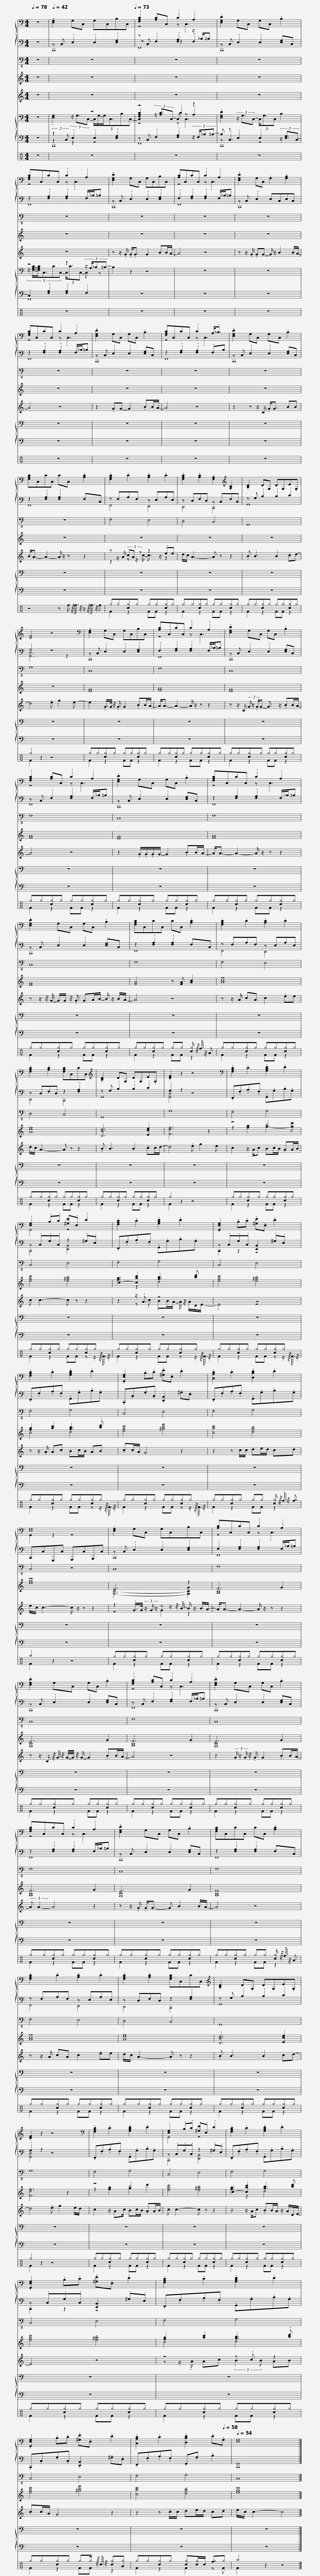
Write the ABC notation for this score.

X:1
%%score { ( 1 4 ) | ( 2 3 5 ) } 6 ( 7 8 ) ( 9 10 ) { ( 11 13 16 ) | ( 12 14 15 ) } ( 17 18 )
L:1/8
Q:1/4=78
M:4/4
I:linebreak $
K:C
V:1 bass
V:4 bass
V:2 bass
V:3 bass
V:5 bass
V:6 bass-8
V:7 treble
V:8 treble
V:9 treble
V:10 treble
V:11 bass
V:13 bass
V:16 bass
V:12 bass
V:14 bass
V:15 bass
V:17 perc
K:none
V:18 perc
K:none
V:1
 z8 |[Q:1/4=42] .[E,G,]2 G,C, G,C,B,C,[Q:1/4=73] | .[F,A,C]2 [A,C]C, .C2 .A,2 |$ .[E,G,D]2 G,C, G,C, .B,2 | [F,A,C]C,CC, .C2 .A,2 |$ %5
 .[E,G,D]2 G,C, G,C,B,C, | [A,C]C,CC, .C2 .A,2 | .[E,G,D]2 G,C, .G,2 .[G,B,]2 |$ [F,A,C]C,CC, .C2 .A,2 | .[E,G,D]2 G,C, G,C, .B,2 | %10
 [F,A,C]C,CC, .C2 A,<._B, | .[E,G,D]2 G,C, G,C, .B,2 |$ [F,A,C]C,CC, CC, .[A,C]2 | .[F,A,C]2 .C2 .[A,C]2 .C2 | .[F,A,C]2 .[A,C]2 .[F,A,]2[K:treble] .[A,C]2 |$ %15
 .[B,D]2 DG, DG,E.G, | [DF]4 z4 |[K:bass] .[E,G,]2 G,C, G,C,B,C, | [A,C]C,CC, .C2 .A,2 |$ .[E,G,D]2 G,C, G,C, .B,2 | %20
 .[F,A,C]2 [A,C]C, .C2 .A,2 | .[E,G,D]2 G,C, G,C, .B,2 |$ [F,A,C]C,CC, .C2 .A,2 | .[E,G,D]2 G,C, G,C, .B,2 | [F,A,C]C,CC, CC, .[A,C]2 |$ %25
 .[F,A,C]2 .C2 .[A,C]2 .C2 | .[F,A,C]2 .[A,C]2 [F,A,C]C,CC, |[K:treble] .[B,D]2 DG, DG,E.G, | .[DF]2 z2 z4 |$[K:bass] .[F,A,C]2 .C2 .[G,B,D]2 .D2 | %30
 .[E,G,]2 .B,.C [^G,E].E, .D2 | .[F,A,C]2 .C2 .[G,B,D]2 .D2 |$ .[G,,E,G,]2 .B,.C .[^G,E].E, .D2 | .[F,A,C]2 .C2 .[G,B,D]2 .D2 | .[G,,E,G,]2 .B,.C .[^G,E].E, .D2 |$ %35
 .[C,A,C]2 .C2 .[D,B,D]2 .D2 | [E,G,]8 | .[E,G,]2 G,C, G,C,B,C, |$ [A,C]C,CC, .C2 .A,2 | .[E,G,D]2 G,C, G,C, .B,2 | %40
 .[F,A,C]2 [A,C]C, .C2 .A,2 |$ .[E,G,D]2 G,C, G,C, .B,2 | [F,A,C]C,CC, .C2 .A,2 | .[E,G,D]2 G,C, G,C, .B,2 |$ [F,A,C]C,CC, CC, .[A,C]2 | %45
 .[F,A,C]2 .C2 .[A,C]2 .C2 | .[F,A,C]2 .[A,C]2 [F,A,C]C,CC, |[K:treble] .[B,D]2 DG, DG,E.G, |$ .[DF]2 z2 z4 |[K:bass] .[F,A,C]2 .C2 .[G,B,D]2 .D2 | %50
 .[E,G,]2 .B,.C [^G,E].E, .D2 | .[F,A,C]2 .C2 .[G,B,D]2 .D2 |$ .[G,,E,G,]2 .B,.C .[^G,E].E, .D2 | .[F,A,C]2 .C2 .[G,B,D]2 .D2 | .[G,,E,G,]2 .B,.C .[^G,E].E, .D2 |$ %55
 .[C,A,C]2 .C2[Q:1/4=67] .[D,B,D]2[Q:1/4=63] .D[Q:1/4=58].G, |[Q:1/4=54] [E,G,]8 |] %57
V:2
 z8 | z C, .E,2 .E,2 .[E,G,]2 | z C, .F,2 .[F,A,]2 z/ _B,/=B, |$ z C, .E,2 .E,2 [E,G,]C, | z2 .[F,A,]2 .[F,A,]2 F,/_B,/=B, |$ %5
 z C, .E,2 .E,2 .[E,G,]2 | .F,2 .[F,A,]2 .[F,A,]2 F,/_B,/=B, | z C, .E,2 E,C,E,C, |$ z2 .[F,A,]2 .[F,A,]2 F,/_B,/=B, | z C, .E,2 .E,2 [E,G,]C, | %10
 z2 .[F,A,]2 .[F,A,]2 .F,B, | z C, .E,2 .E,2 [E,G,]C, |$ z2 .[F,A,]2 .[F,A,]2 F,C, | z F,A,F, z E,A,E, | z D,F,D, z C,F,C, |$ %15
 z G, .B,2 .B,2 .C2 | G,4 z4 | z C, .E,2 .E,2 .[E,G,]2 | .F,2 .[F,A,]2 .[F,A,]2 F,/_B,/=B, |$ z C, .E,2 .E,2 [E,G,]C, | %20
 z C, .F,2 .[F,A,]2 F,/_B,/=B, | z C, .E,2 .E,2 [E,G,]C, |$ z2 .[F,A,]2 .[F,A,]2 F,/_B,/=B, | z C, .E,2 .E,2 [E,G,]C, | z2 .[F,A,]2 .[F,A,]2 F,C, |$ %25
 z F,A,F, z E,A,E, | z D,F,D, z2 .[F,A,]2 | z G, .B,2 .B,2 .C2 | .G,2 z2 z4 |$ .F,,.F,.A,.F, .G,,.G,.B,.G, | %30
 z .C,.G,.C, z2 .^G,.E, | .F,,.F,.A,.F, .G,,.G,.B,.G, |$ z .C,.G,.C, [E,,B,,]2 .^G,.E, | .F,,.F,.A,.F, .G,,.G,.B,.G, | .C,,.C,.G,.C, .[E,,B,,]2 .^G,.E, |$ %35
 .F,,.F,.A,.F, .G,,.G,.B,.G, | C,,C,G,,,C, A,,,C,B,,,C, | z C, .E,2 .E,2 .[E,G,]2 |$ .F,2 .[F,A,]2 .[F,A,]2 F,/_B,/=B, | z C, .E,2 .E,2 [E,G,]C, | %40
 z C, .F,2 .[F,A,]2 F,/_B,/=B, |$ z C, .E,2 .E,2 [E,G,]C, | z2 .[F,A,]2 .[F,A,]2 F,/_B,/=B, | z C, .E,2 .E,2 [E,G,]C, |$ z2 .[F,A,]2 .[F,A,]2 F,C, | %45
 z F,A,F, z E,A,E, | z D,F,D, z2 .[F,A,]2 | z G, .B,2 .B,2 .C2 |$ .G,2 z2 z4 | .F,,.F,.A,.F, .G,,.G,.B,.G, | %50
 z .C,.G,.C, z2 .^G,.E, | .F,,.F,.A,.F, .G,,.G,.B,.G, |$ z .C,.G,.C, [E,,B,,]2 .^G,.E, | .F,,.F,.A,.F, .G,,.G,.B,.G, | .C,,.C,.G,.C, .[E,,B,,]2 .^G,.E, |$ %55
 .F,,.F,.A,.F, .G,,.G, .B,2 | [C,,G,,]8 |] %57
V:3
 x8 | C,,8 | z4 z2 .F,2 |$ C,,8 | F,,8 |$ %5
 C,,8 | F,,8 | C,,8 |$ F,,8 | C,,8 | %10
 F,,8 | C,,8 |$ F,,8 | F,,4 E,,4 | D,,4 C,,4 |$ %15
 G,,8 | [G,,D,]6 z2 | C,,8 | F,,8 |$ C,,8 | %20
 F,,8 | C,,8 |$ F,,8 | C,,8 | F,,8 |$ %25
 F,,4 E,,4 | D,,4 C,,4 | G,,8 | [G,,D,]4 z4 |$ x8 | %30
 C,,4 [E,,B,,]4 | x8 |$ C,,2 z2 z4 | x8 | x8 |$ %35
 x8 | x8 | C,,8 |$ F,,8 | C,,8 | %40
 F,,8 |$ C,,8 | F,,8 | C,,8 |$ F,,8 | %45
 F,,4 E,,4 | D,,4 C,,4 | G,,8 |$ [G,,D,]4 z4 | x8 | %50
 C,,4 [E,,B,,]4 | x8 |$ C,,2 z2 z4 | x8 | x8 |$ %55
 x8 | x8 |] %57
V:4
 x8 | x8 | z4 z .C,3 |$ x8 | z4 z .C,3 |$ %5
 x8 | z4 z .C,3 | x8 |$ z4 z .C,3 | x8 | %10
 z4 z .C,3 | x8 |$ x8 | x8 | x6[K:treble] x2 |$ %15
 x8 | x8 |[K:bass] x8 | z4 z .C,3 |$ x8 | %20
 z4 z .C,3 | x8 |$ z4 z .C,3 | x8 | x8 |$ %25
 x8 | x8 |[K:treble] x8 | x8 |$[K:bass] x8 | %30
 G,,4 z4 | x8 |$ x8 | x8 | x8 |$ %35
 x8 | .G,,2 z2 z4 | x8 |$ z4 z .C,3 | x8 | %40
 z4 z .C,3 |$ x8 | z4 z .C,3 | x8 |$ x8 | %45
 x8 | x8 |[K:treble] x8 |$ x8 |[K:bass] x8 | %50
 G,,4 z4 | x8 |$ x8 | x8 | x8 |$ %55
 x8 | x8 |] %57
V:5
 x8 | x8 | F,,8 |$ x8 | x8 |$ %5
 x8 | x8 | x8 |$ x8 | x8 | %10
 x8 | x8 |$ x8 | x8 | x8 |$ %15
 x8 | x8 | x8 | x8 |$ x8 | %20
 x8 | x8 |$ x8 | x8 | x8 |$ %25
 x8 | x8 | x8 | x8 |$ x8 | %30
 x8 | x8 |$ x8 | x8 | x8 |$ %35
 x8 | x8 | x8 |$ x8 | x8 | %40
 x8 |$ x8 | x8 | x8 |$ x8 | %45
 x8 | x8 | x8 |$ x8 | x8 | %50
 x8 | x8 |$ x8 | x8 | x8 |$ %55
 x8 | x8 |] %57
V:6
 z8 | z8 | z8 |$ z8 | z8 |$ %5
 z8 | z8 | z8 |$ z8 | z8 | %10
 z8 | z8 |$ z8 | F,4 E,4 | D,4 C,4 |$ %15
 G,,8 | G,8 | C,8 | F,8 |$ C,8 | %20
 F,8 | C,8 |$ F,8 | C,8 | F,8 |$ %25
 F,4 E,4 | D,4 C,4 | G,,8 | G,8 |$ F,4 G,4 | %30
 C,4 E,4 | F,4 G,4 |$ C,4 E,4 | F,4 G,4 | C,4 E,4 |$ %35
 F,4 G,4 | C,4 z4 | C,8 |$ F,8 | C,8 | %40
 F,8 |$ C,8 | F,8 | C,8 |$ F,8 | %45
 F,4 E,4 | D,4 C,4 | G,,8 |$ G,8 | F,4 G,4 | %50
 C,4 E,4 | F,4 G,4 |$ C,4 E,4 | F,4 G,4 | C,4 E,4 |$ %55
 F,4 G,4 | C,8 |] %57
V:7
 z8 | z8 | z8 |$ z8 | z8 |$ %5
 z8 | z8 | z8 |$ z8 | z8 | %10
 z8 | z8 |$ z8 | z8 | z8 |$ %15
 z8 | z8 | [EG]8 | [FA]8 |$ [EG]8 | %20
 [FA]8 | [EG]8 |$ [FA]8 | [EG]8 | [FA]4 z [FA] [Ac]2 |$ %25
 [Acf]8 | [Adf]8 | [DBd]6 [Ece]2 | [Fdf]6 z2 |$ z4 b4 | %30
 [egc']4 [e^gb]4 | c2- [cac']2 [gb]3 [bd'] |$ [egc']4 [e^gb]4 | [fa]2 [ac']2 [gb]3 .[bd'] | [egc']4 [^gbe']4 |$ %35
 [cac']4 [dgb]4 | [egc']8 | E6 z2 |$ F6 G2 | E6 G2 | %40
 F6 G2 |$ E6 G2 | F6 G2 | E6 G2 |$ [A,CF]8 | %45
 [Acf]8 | [Adf]8 | [DBd]6 [Ece]2 |$ [Fdf]6 z2 | z4 b4 | %50
 [egc']4 [e^gb]4 | c2- [cac']2 [gb]3 [bd'] |$ [egc']4 [e^gb]4 | [fa]2 [ac']2 [gb]3 .[bd'] | [egc']4 [^gbe']4 |$ %55
 [cac']4 [dgb]4 | [egc']8 |] %57
V:8
 x8 | x8 | x8 |$ x8 | x8 |$ %5
 x8 | x8 | x8 |$ x8 | x8 | %10
 x8 | x8 |$ x8 | x8 | x8 |$ %15
 x8 | x8 | x8 | x8 |$ x8 | %20
 x8 | x8 |$ x8 | x8 | x8 |$ %25
 x8 | x8 | x8 | x8 |$ z2 [fa]2 g3- [gd'] | %30
 x8 | [fa]2 z2 d4 |$ x8 | c4 d4 | x8 |$ %35
 x8 | x8 | [G,C]6- [G,CG]2 |$ [A,C]8 | [G,C]8 | %40
 [A,C]8 |$ [G,C]8 | [A,C]8 | [G,C]8 |$ x8 | %45
 x8 | x8 | x8 |$ x8 | z2 [fa]2 g2 d'2 | %50
 x8 | [fa]2 z2 d4 |$ x8 | c4 d4 | x8 |$ %55
 x8 | x8 |] %57
V:9
 z8 | z8 | z8 |$ z8 | z8 |$ %5
 z z/ .G/ .G<.G G2 BB/A/- | A4 z4 | z z/ .G/ .GG- G/ z/ B2 B/A/- |$ A4 z4 | z2 .GG- G2 .BB/A/- | %10
 A4 z4 | z2 z z/ C/ .G<G BB |$ B<A- A2- A/ z/ z z2 | z z/ A/ (3cA z z2 .ee | d/c/ A3- A z z2 |$ %15
 .B B3 B2 .cd- | d4 .e g2 e- | e2 .G/>G/ z/4 .G3/4 G2 .BB/A/- | A<A- A2- A/ z/ z z2 |$ z z/ C/ (3G/ z/ .G/G- G3/2 z/ .BB/A/- | %20
 A4 z4 | z2 .G/.G/.G/G/- G2 .BB/A/- |$ A<A- A2- A/ z/ z z2 | z z/ z/4 G/4- G/G/ z/4 .G3/4 GA/B/- B/ z/ B/A/- | A4 z4 |$ %25
 z z/ A/ cA c2 .ee | d/c/ A3- A z z2 | .B B3 B2 .cc/d/- | d4 .e g2 e |$ c2 z/ A/c Bc/B/ .AA/B/ | %30
 c c3- c z z2 | z2 z/ .A3/2 z4 |$ z8 | z z/ .A/ Ac Bc/B/ AB | .cc/A/ G4 z2 |$ %35
 z2 z c/c/ de/d/ cd | e/c/ c3- c/ z/ z z2 | z2 .G/>G/ (3z/ G/ z/ z z/ z/4 B/4- B/ z/ B/A/- |$ A<A- A2- A/ z/ z z2 | z z/ C/ z/8 G3/8 z/4 G/4-G/4 z/4 G/- G2 .BB/A/- | %40
 A4 z4 |$ z2 (3G/ z/ G/ z/4 .G3/4 G2 .BB/A/- | (3:2:2A A2- A4 z2 | z z/ .G/ .G<G- G B2 B/A/- |$ A4 z4 | %45
 z z/ A/ cA c2 .ee | d/c/ A3- A z z2 | .B B3 B2 cd- |$ d4 .e g2 e/d/ | c2 z/ Ac/ Bc/B/ .AA/B/ | %50
 c c3- c z z2 | z2 z/ A/c .BB/A/ z/ A/D/E/- |$ E4 z4 | z4 z .c z2 | .cc/A/ G4 z2 |$ %55
 z2 z .c/c/ de/d/ cd | e/c/ c3- c4 |] %57
V:10
 x8 | x8 | x8 |$ x8 | x8 |$ %5
 x8 | x8 | x8 |$ x8 | x8 | %10
 x8 | x8 |$ x8 | z2 z z/ c/- c3/2 z/ z2 | x8 |$ %15
 x8 | x8 | x8 | x8 |$ x8 | %20
 x8 | x8 |$ x8 | x8 | x8 |$ %25
 x8 | x8 | x8 | x8 |$ x8 | %30
 x8 | z2 z .c .BB/A/- A/4 z/4 A/D/E/- |$ E4 z4 | x8 | x8 |$ %35
 x8 | x8 | z4 G2 z2 |$ x8 | x8 | %40
 x8 |$ x8 | x8 | x8 |$ x8 | %45
 x8 | x8 | x8 |$ x8 | x8 | %50
 x8 | x8 |$ x8 | z z/ .A/ Ac (3:2:2B2 B AB | x8 |$ %55
 x8 | x8 |] %57
V:11
 z8 | z8 | z4 .C2 z2 |$ .[E,G,D]2 (3z/ G,3/2C,- (3C,/G,3/2C, B,2 | z4 z2 (3:2:4z/ A,/_B,=B,- |$ %5
 B,2 z2 z4 | z8 | z8 |$ z8 | z8 | %10
 z8 | z8 |$ z8 | z8 | z8 |$ %15
 z8 | z8 | z8 | z8 |$ z8 | %20
 z8 | z8 |$ z8 | z8 | z8 |$ %25
 z8 | z8 | z8 | z8 |$ z8 | %30
 z8 | z8 |$ z8 | z8 | z8 |$ %35
 z8 | z8 | z8 |$ z8 | z8 | %40
 z8 |$ z8 | z8 | z8 |$ z8 | %45
 z8 | z8 | z8 |$ z8 | z8 | %50
 z8 | z8 |$ z8 | z8 | z8 |$ %55
 z8 | z8 |] %57
V:12
 z8 | z2 .E,2 .E,2 .[E,G,]2 | z C, .F,2 .[F,A,]2 (3:2:4z/ F,/_B,=B,- |$ B, z .E,2 .E,2 (3z/ [E,G,]3/2C,- | C,2 .[F,A,]2 .[F,A,]2 .F,2 |$ %5
 z8 | z8 | z8 |$ z8 | z8 | %10
 z8 | z8 |$ z8 | z8 | z8 |$ %15
 z8 | z8 | z8 | z8 |$ z8 | %20
 z8 | z8 |$ z8 | z8 | z8 |$ %25
 z8 | z8 | z8 | z8 |$ z8 | %30
 z8 | z8 |$ z8 | z8 | z8 |$ %35
 z8 | z8 | z8 |$ z8 | z8 | %40
 z8 |$ z8 | z8 | z8 |$ z8 | %45
 z8 | z8 | z8 |$ z8 | z8 | %50
 z8 | z8 |$ z8 | z8 | z8 |$ %55
 z8 | z8 |] %57
V:13
 x8 | .[E,G,]2 (3z/ G,3/2C,- (5:4:6C,/G,/-G,/C,3/2B,C,- | [C,F,A,C]2 (3z/ [A,C]3/2C,- C, z .A,2 |$ x8 | (5:4:6z/ [F,A,C]/-[F,A,C]/C,3/2CC,- (3C,/C3/2C,- C, z |$ %5
 x8 | x8 | x8 |$ x8 | x8 | %10
 x8 | x8 |$ x8 | x8 | x8 |$ %15
 x8 | x8 | x8 | x8 |$ x8 | %20
 x8 | x8 |$ x8 | x8 | x8 |$ %25
 x8 | x8 | x8 | x8 |$ x8 | %30
 x8 | x8 |$ x8 | x8 | x8 |$ %35
 x8 | x8 | x8 |$ x8 | x8 | %40
 x8 |$ x8 | x8 | x8 |$ x8 | %45
 x8 | x8 | x8 |$ x8 | x8 | %50
 x8 | x8 |$ x8 | x8 | x8 |$ %55
 x8 | x8 |] %57
V:14
 x8 | (3:2:2z2 C, z2 z4 | x8 |$ z .C,3 z4 | x8 |$ %5
 x8 | x8 | x8 |$ x8 | x8 | %10
 x8 | x8 |$ x8 | x8 | x8 |$ %15
 x8 | x8 | x8 | x8 |$ x8 | %20
 x8 | x8 |$ x8 | x8 | x8 |$ %25
 x8 | x8 | x8 | x8 |$ x8 | %30
 x8 | x8 |$ x8 | x8 | x8 |$ %35
 x8 | x8 | x8 |$ x8 | x8 | %40
 x8 |$ x8 | x8 | x8 |$ x8 | %45
 x8 | x8 | x8 |$ x8 | x8 | %50
 x8 | x8 |$ x8 | x8 | x8 |$ %55
 x8 | x8 |] %57
V:15
 x8 | C,,8 | F,,8 |$ C,,8 | F,,8 |$ %5
 x8 | x8 | x8 |$ x8 | x8 | %10
 x8 | x8 |$ x8 | x8 | x8 |$ %15
 x8 | x8 | x8 | x8 |$ x8 | %20
 x8 | x8 |$ x8 | x8 | x8 |$ %25
 x8 | x8 | x8 | x8 |$ x8 | %30
 x8 | x8 |$ x8 | x8 | x8 |$ %35
 x8 | x8 | x8 |$ x8 | x8 | %40
 x8 |$ x8 | x8 | x8 |$ x8 | %45
 x8 | x8 | x8 |$ x8 | x8 | %50
 x8 | x8 |$ x8 | x8 | x8 |$ %55
 x8 | x8 |] %57
V:16
 x8 | x8 | z4 z .C,3 |$ x8 | x8 |$ %5
 x8 | x8 | x8 |$ x8 | x8 | %10
 x8 | x8 |$ x8 | x8 | x8 |$ %15
 x8 | x8 | x8 | x8 |$ x8 | %20
 x8 | x8 |$ x8 | x8 | x8 |$ %25
 x8 | x8 | x8 | x8 |$ x8 | %30
 x8 | x8 |$ x8 | x8 | x8 |$ %35
 x8 | x8 | x8 |$ x8 | x8 | %40
 x8 |$ x8 | x8 | x8 |$ x8 | %45
 x8 | x8 | x8 |$ x8 | x8 | %50
 x8 | x8 |$ x8 | x8 | x8 |$ %55
 x8 | x8 |] %57
V:17
 z8 | z8 | z8 |$ z8 | z8 |$ %5
 z8 | z8 | z8 |$ z8 | z8 | %10
 z8 | z8 |$ z4 z f/ z/16 f3/16 z/4 z/ z/16 f3/16 z/4 f | ^g^g[c^g]^g ^g^g[c^g]^g | ^g^g[c^g]^g ^g^g[c^g]^g |$ %15
 ^g^g[c^g]^g ^g^g[c^g]^g | ^g2 z2 z4 | ^g^g[c^g]^g ^g^g[c^g]^g | ^g^g[c^g]^g ^g^g[c^g]^g |$ ^g^g[c^g]^g ^g^g[c^g]^g | %20
 ^g^g[c^g]^g ^g^g[c^g]^g | ^g^g[c^g]^g ^g^g[c^g]^g |$ ^g^g[c^g]^g ^g^g[c^g]^g | ^g^g[c^g]^g ^g^g[c^g]^g | ^g^g[c^g]^g ^g^g [c^g]/ z/16 f3/16 z/4 A |$ %25
 ^g^g[c^g]^g ^g^g[c^g]^g | ^g^g[c^g]^g ^g^g[c^g]^g | ^g^g[c^g]^g ^g^g[c^g]^g | ^g2 z2 z4 |$ ^g^g[c^g]^g ^g^g[c^g]^g | %30
 ^g^g[c^g]^g ^g^g[c^g]^g | ^g^g[c^g]^g ^g^g[c^g]^g |$ ^g^g[c^g]^g ^g^g[c^g]^g | ^g^g[c^g]^g ^g^g[c^g]^g | ^g^g[c^g]^g ^g^g[c^g]^g |$ %35
 ^g^g[c^g]^g ^g^g [c^g]/ z/16 f3/16 z/4 [f^g] | ^a2 z2 z4 | ^g^g[c^g]^g ^g^g[c^g]^g |$ ^g^g[c^g]^g ^g^g[c^g]^g | ^g^g[c^g]^g ^g^g[c^g]^g | %40
 ^g^g[c^g]^g ^g^g[c^g]^g |$ ^g^g[c^g]^g ^g^g[c^g]^g | ^g^g[c^g]^g ^g^g[c^g]^g | ^g^g[c^g]^g ^g^g[c^g]^g |$ ^g^g[c^g]^g ^g^g [c^g]/ z/16 f3/16 z/4 A | %45
 ^g^g[c^g]^g ^g^g[c^g]^g | ^g^g[c^g]^g ^g^g[c^g]^g | ^g^g[c^g]^g ^g^g[c^g]^g |$ ^g2 z2 z4 | ^g^g[c^g]^g ^g^g[c^g]^g | %50
 ^g^g[c^g]^g ^g^g[c^g]^g | ^g^g[c^g]^g ^g^g[c^g]^g |$ ^g^g[c^g]^g ^g^g[c^g]^g | ^g^g[c^g]^g ^g^g[c^g]^g | ^g^g[c^g]^g ^g^g/ z/16 c3/16 z/4 [c^g][A^g] |$ %55
 ^g^g[c^g]^g [c^g][c^g]/c/ [f^g]^g | ^a2 z2 z4 |] %57
V:18
 x8 | x8 | x8 |$ x8 | x8 |$ %5
 x8 | x8 | x8 |$ x8 | x8 | %10
 x8 | x8 |$ x8 | F2 z2 FF z2 | F2 z2 FF z2 |$ %15
 F2 z2 FF z2 | F2 z2 z4 | F2 z2 FF z2 | F2 z2 FF z2 |$ F2 z2 FF z2 | %20
 F2 z2 FF z2 | F2 z2 FF z2 |$ F2 z2 FF z2 | F2 z2 FF z2 | F2 z2 FF z2 |$ %25
 F2 z2 FF z2 | F2 z2 FF z2 | F2 z2 FF z2 | F2 z2 z4 |$ F2 z2 FF z2 | %30
 F2 z2 FF z z/ z/16 F3/16 z/4 | F2 z2 FF z z/ z/16 F3/16 z/4 |$ F2 z2 FF z z/ z/16 F3/16 z/4 | F2 z2 FF z z/ z/16 F3/16 z/4 | F2 z2 FF z z/ z/16 F3/16 z/4 |$ %35
 F2 z2 FF z2 | F2 z2 z4 | F2 z2 FF z2 |$ F2 z2 FF z2 | F2 z2 FF z2 | %40
 F2 z2 FF z2 |$ F2 z2 FF z2 | F2 z2 FF z2 | F2 z2 FF z2 |$ F2 z2 FF z2 | %45
 F2 z2 FF z2 | F2 z2 FF z2 | F2 z2 FF z2 |$ F2 z2 z4 | F2 z2 FF z2 | %50
 F2 z2 FF z2 | F2 z2 FF z2 |$ F2 z2 FF z2 | F2 z2 FF z2 | F2 z2 FF z2 |$ %55
 F2 z2 F2 z F | F2 z2 z4 |] %57
